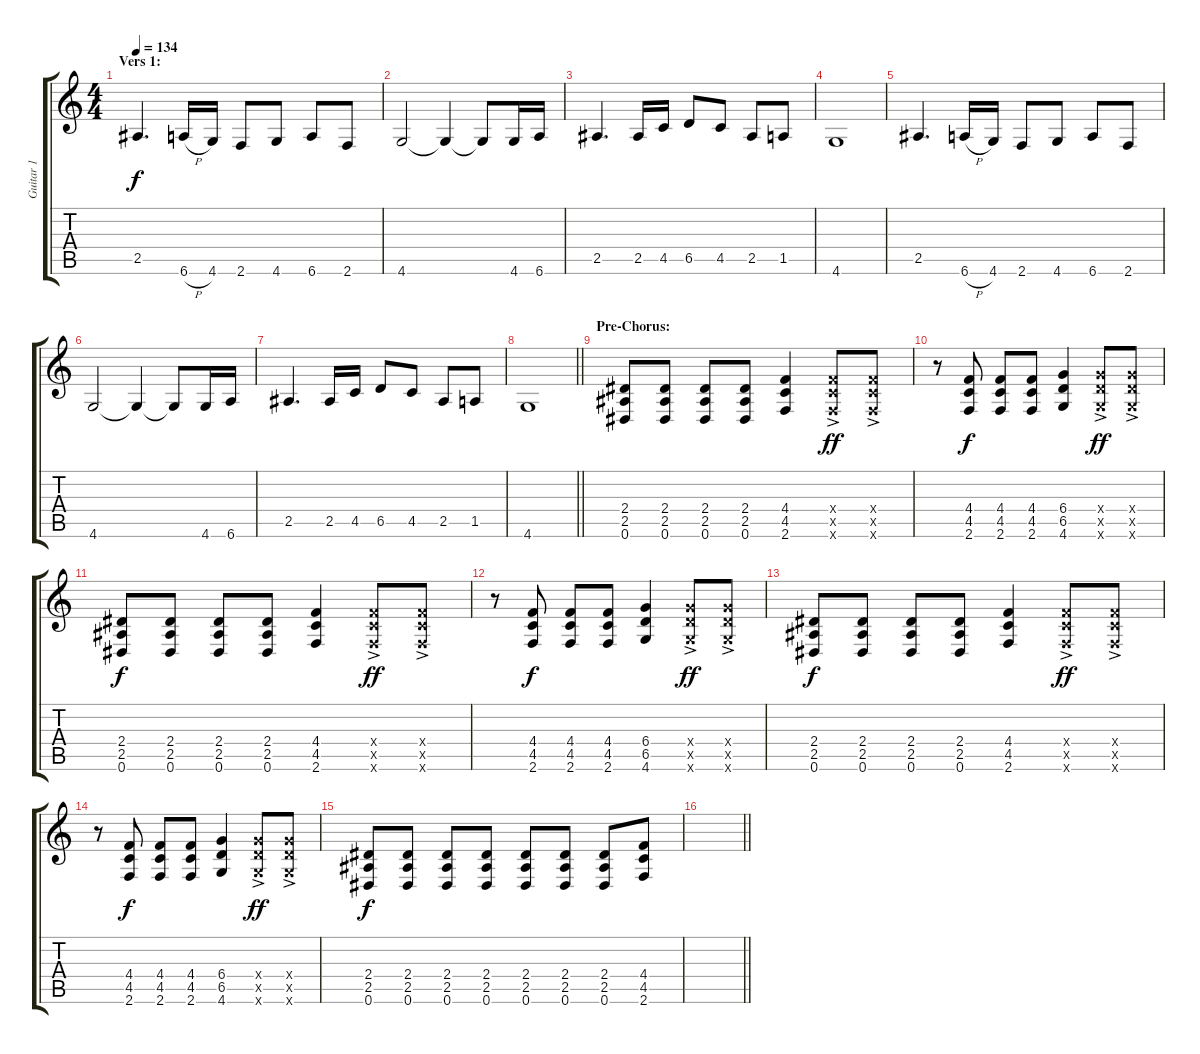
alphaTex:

\track ("Guitar 1" "Guitar 1") {instrument distortionguitar}
\staff {score tabs}
\tuning (Eb4 Bb3 Gb3 Db3 Ab2 Eb2) {hide}
\ts (4 4)
\section ("" "Vers 1:")
\tempo 134
\clef g2
\ks c
2.5.4{d dy f} 6.6{h}.16 4.6.16 2.6.8 4.6.8 6.6.8 2.6.8 |
4.6.2 4.6{t}.4 4.6{t}.8 4.6.16 6.6.16 |
2.5.4{d} 2.5.16 4.5.16 6.5.8 4.5.8 2.5.8 1.5.8 |
4.6.1 |
2.5.4{d} 6.6{h}.16 4.6.16 2.6.8 4.6.8 6.6.8 2.6.8 |
4.6.2 4.6{t}.4 4.6{t}.8 4.6.16 6.6.16 |
2.5.4{d} 2.5.16 4.5.16 6.5.8 4.5.8 2.5.8 1.5.8 |
\barLineRight lightlight
4.6.1 |
\section ("" "Pre-Chorus:")
(2.4 2.5 0.6).8 (2.4 2.5 0.6).8 (2.4 2.5 0.6).8 (2.4 2.5 0.6).8 (4.4 4.5 2.6).4 (4.4{ac x} 4.5{ac x} 2.6{ac x}).8{dy ff} (4.4{ac x} 4.5{ac x} 2.6{ac x}).8 |
r.8 (4.4 4.5 2.6).8{dy f} (4.4 4.5 2.6).8 (4.4 4.5 2.6).8 (6.4 6.5 4.6).4 (6.4{ac x} 6.5{ac x} 4.6{ac x}).8{dy ff} (6.4{ac x} 6.5{ac x} 4.6{ac x}).8 |
(2.4 2.5 0.6).8{dy f} (2.4 2.5 0.6).8 (2.4 2.5 0.6).8 (2.4 2.5 0.6).8 (4.4 4.5 2.6).4 (4.4{ac x} 4.5{ac x} 2.6{ac x}).8{dy ff} (4.4{ac x} 4.5{ac x} 2.6{ac x}).8 |
r.8 (4.4 4.5 2.6).8{dy f} (4.4 4.5 2.6).8 (4.4 4.5 2.6).8 (6.4 6.5 4.6).4 (6.4{ac x} 6.5{ac x} 4.6{ac x}).8{dy ff} (6.4{ac x} 6.5{ac x} 4.6{ac x}).8 |
(2.4 2.5 0.6).8{dy f} (2.4 2.5 0.6).8 (2.4 2.5 0.6).8 (2.4 2.5 0.6).8 (4.4 4.5 2.6).4 (4.4{ac x} 4.5{ac x} 2.6{ac x}).8{dy ff} (4.4{ac x} 4.5{ac x} 2.6{ac x}).8 |
r.8 (4.4 4.5 2.6).8{dy f} (4.4 4.5 2.6).8 (4.4 4.5 2.6).8 (6.4 6.5 4.6).4 (6.4{ac x} 6.5{ac x} 4.6{ac x}).8{dy ff} (6.4{ac x} 6.5{ac x} 4.6{ac x}).8 |
(2.4 2.5 0.6).8{dy f} (2.4 2.5 0.6).8 (2.4 2.5 0.6).8 (2.4 2.5 0.6).8 (2.4 2.5 0.6).8 (2.4 2.5 0.6).8 (2.4 2.5 0.6).8 (4.4 4.5 2.6).8 |
\barLineRight lightlight
